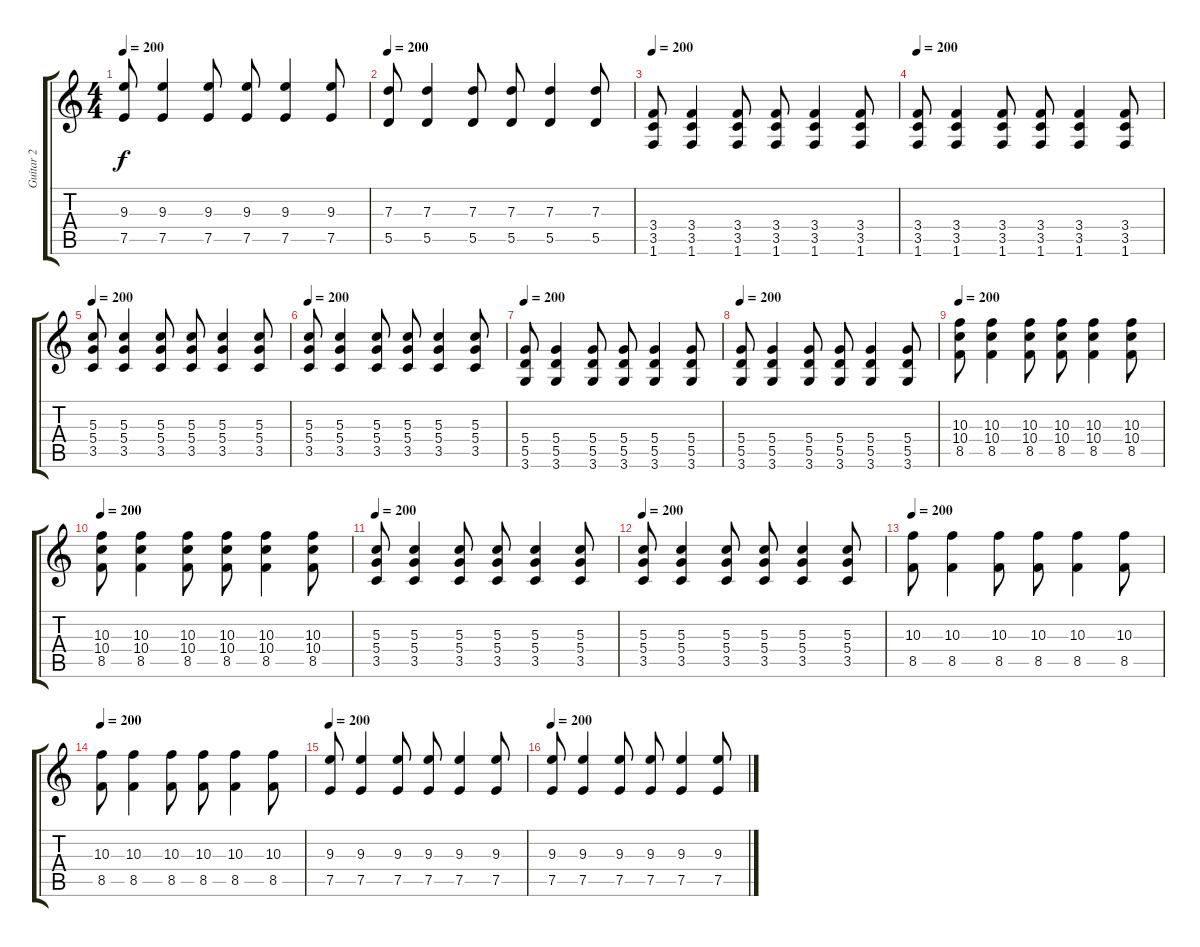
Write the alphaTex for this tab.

\track ("Guitar 2" "Guitar 2") {instrument electricguitarclean}
\staff {score tabs}
\tuning (E4 B3 G3 D3 A2 E2) {hide}
\ts (4 4)
\tempo 200
\clef g2
\ks c
(9.3 7.5).8{dy f instrument distortionguitar} (9.3 7.5).4{instrument distortionguitar} (9.3 7.5).8{instrument distortionguitar} (9.3 7.5).8{instrument distortionguitar} (9.3 7.5).4{instrument distortionguitar} (9.3 7.5).8{instrument distortionguitar} |
\tempo 200
(7.3 5.5).8{instrument distortionguitar} (7.3 5.5).4{instrument distortionguitar} (7.3 5.5).8{instrument distortionguitar} (7.3 5.5).8{instrument distortionguitar} (7.3 5.5).4{instrument distortionguitar} (7.3 5.5).8{instrument distortionguitar} |
\tempo 200
(3.4 3.5 1.6).8{instrument distortionguitar} (3.4 3.5 1.6).4{instrument distortionguitar} (3.4 3.5 1.6).8{instrument distortionguitar} (3.4 3.5 1.6).8{instrument distortionguitar} (3.4 3.5 1.6).4{instrument distortionguitar} (3.4 3.5 1.6).8{instrument distortionguitar} |
\tempo 200
(3.4 3.5 1.6).8{instrument distortionguitar} (3.4 3.5 1.6).4{instrument distortionguitar} (3.4 3.5 1.6).8{instrument distortionguitar} (3.4 3.5 1.6).8{instrument distortionguitar} (3.4 3.5 1.6).4{instrument distortionguitar} (3.4 3.5 1.6).8{instrument distortionguitar} |
\tempo 200
(5.3 5.4 3.5).8{instrument distortionguitar} (5.3 5.4 3.5).4{instrument distortionguitar} (5.3 5.4 3.5).8{instrument distortionguitar} (5.3 5.4 3.5).8{instrument distortionguitar} (5.3 5.4 3.5).4{instrument distortionguitar} (5.3 5.4 3.5).8{instrument distortionguitar} |
\tempo 200
(5.3 5.4 3.5).8{instrument distortionguitar} (5.3 5.4 3.5).4{instrument distortionguitar} (5.3 5.4 3.5).8{instrument distortionguitar} (5.3 5.4 3.5).8{instrument distortionguitar} (5.3 5.4 3.5).4{instrument distortionguitar} (5.3 5.4 3.5).8{instrument distortionguitar} |
\tempo 200
(5.4 5.5 3.6).8{instrument distortionguitar} (5.4 5.5 3.6).4{instrument distortionguitar} (5.4 5.5 3.6).8{instrument distortionguitar} (5.4 5.5 3.6).8{instrument distortionguitar} (5.4 5.5 3.6).4{instrument distortionguitar} (5.4 5.5 3.6).8{instrument distortionguitar} |
\tempo 200
(5.4 5.5 3.6).8{instrument distortionguitar} (5.4 5.5 3.6).4{instrument distortionguitar} (5.4 5.5 3.6).8{instrument distortionguitar} (5.4 5.5 3.6).8{instrument distortionguitar} (5.4 5.5 3.6).4{instrument distortionguitar} (5.4 5.5 3.6).8{instrument distortionguitar} |
\tempo 200
(10.3 10.4 8.5).8{instrument distortionguitar} (10.3 10.4 8.5).4{instrument distortionguitar} (10.3 10.4 8.5).8{instrument distortionguitar} (10.3 10.4 8.5).8{instrument distortionguitar} (10.3 10.4 8.5).4{instrument distortionguitar} (10.3 10.4 8.5).8{instrument distortionguitar} |
\tempo 200
(10.3 10.4 8.5).8{instrument distortionguitar} (10.3 10.4 8.5).4{instrument distortionguitar} (10.3 10.4 8.5).8{instrument distortionguitar} (10.3 10.4 8.5).8{instrument distortionguitar} (10.3 10.4 8.5).4{instrument distortionguitar} (10.3 10.4 8.5).8{instrument distortionguitar} |
\tempo 200
(5.3 5.4 3.5).8{instrument distortionguitar} (5.3 5.4 3.5).4{instrument distortionguitar} (5.3 5.4 3.5).8{instrument distortionguitar} (5.3 5.4 3.5).8{instrument distortionguitar} (5.3 5.4 3.5).4{instrument distortionguitar} (5.3 5.4 3.5).8{instrument distortionguitar} |
\tempo 200
(5.3 5.4 3.5).8{instrument distortionguitar} (5.3 5.4 3.5).4{instrument distortionguitar} (5.3 5.4 3.5).8{instrument distortionguitar} (5.3 5.4 3.5).8{instrument distortionguitar} (5.3 5.4 3.5).4{instrument distortionguitar} (5.3 5.4 3.5).8{instrument distortionguitar} |
\tempo 200
(10.3 8.5).8{instrument distortionguitar} (10.3 8.5).4{instrument distortionguitar} (10.3 8.5).8{instrument distortionguitar} (10.3 8.5).8{instrument distortionguitar} (10.3 8.5).4{instrument distortionguitar} (10.3 8.5).8{instrument distortionguitar} |
\tempo 200
(10.3 8.5).8{instrument distortionguitar} (10.3 8.5).4{instrument distortionguitar} (10.3 8.5).8{instrument distortionguitar} (10.3 8.5).8{instrument distortionguitar} (10.3 8.5).4{instrument distortionguitar} (10.3 8.5).8{instrument distortionguitar} |
\tempo 200
(9.3 7.5).8{instrument distortionguitar} (9.3 7.5).4{instrument distortionguitar} (9.3 7.5).8{instrument distortionguitar} (9.3 7.5).8{instrument distortionguitar} (9.3 7.5).4{instrument distortionguitar} (9.3 7.5).8{instrument distortionguitar} |
\tempo 200
(9.3 7.5).8{instrument distortionguitar} (9.3 7.5).4{instrument distortionguitar} (9.3 7.5).8{instrument distortionguitar} (9.3 7.5).8{instrument distortionguitar} (9.3 7.5).4{instrument distortionguitar} (9.3 7.5).8{instrument distortionguitar}
